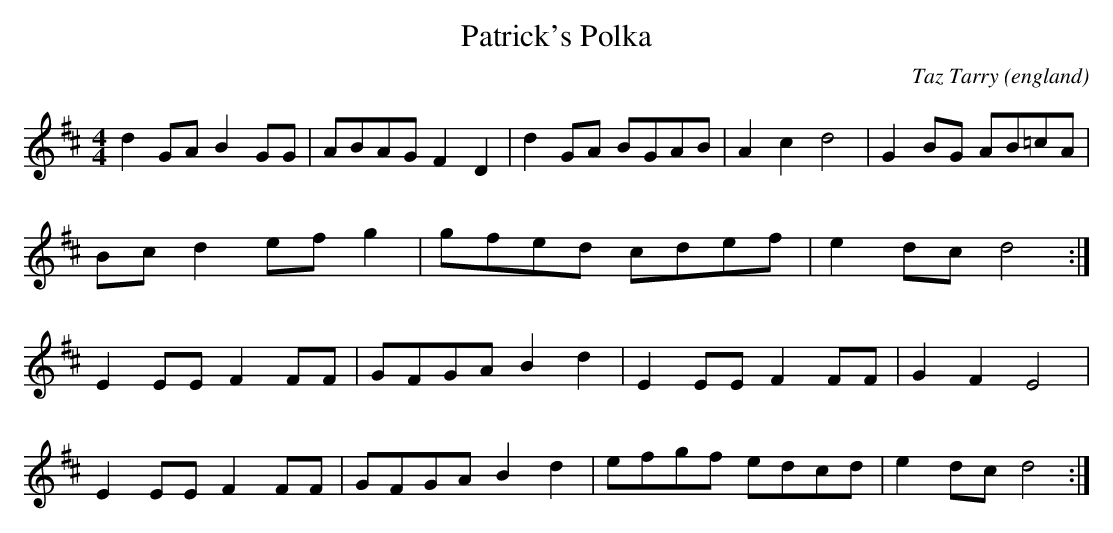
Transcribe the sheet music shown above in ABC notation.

X:1
T:Patrick's Polka
O:england
M:4/4
L:1/8
C:Taz Tarry
K:D
d2GAB2GG|ABAGF2D2|d2GA BGAB|A2c2d4|G2 BG AB=cA|
Bcd2efg2|gfed cdef|e2dcd4:|
E2EEF2FF|GFGAB2d2|E2EEF2FF|G2F2E4|
E2EEF2FF|GFGAB2d2|efgf edcd|e2dcd4:|
